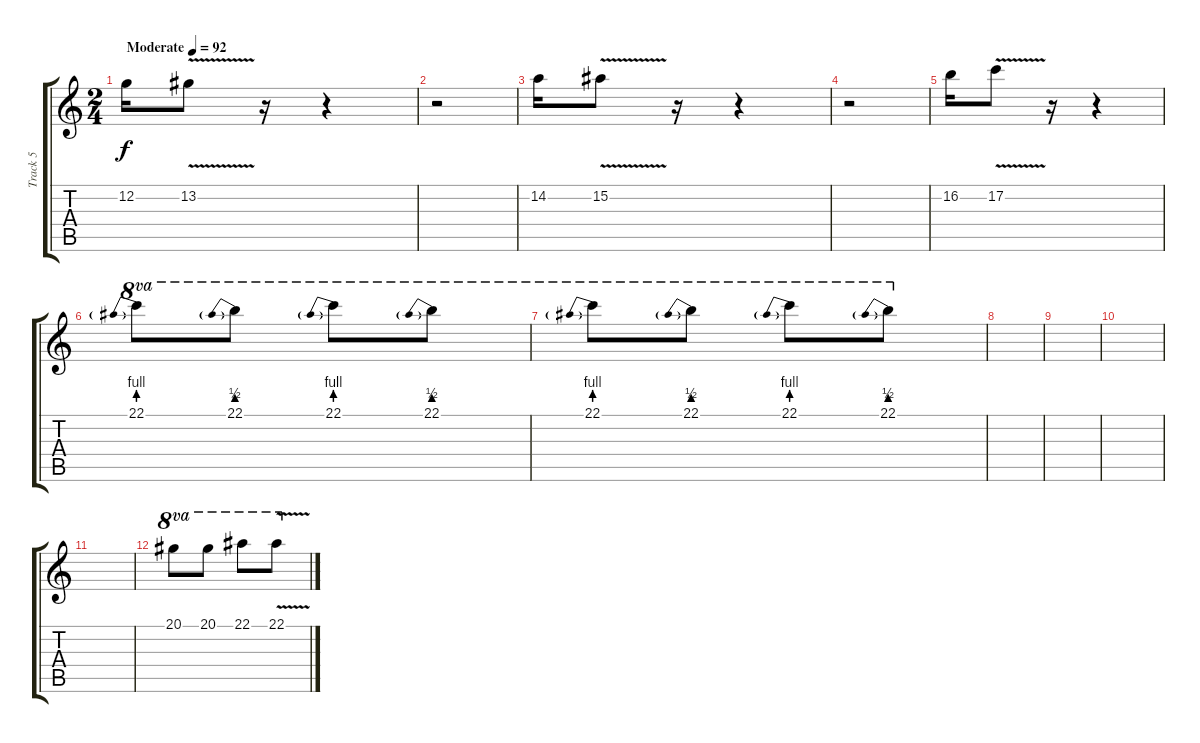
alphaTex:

\track ("Track 5" "Track 5") {instrument distortionguitar}
\staff {score tabs}
\tuning (C4 G3 Eb3 Bb2 F2 C2) {hide}
\ts (2 4)
\tempo (92 "Moderate")
\clef g2
\ks c
12.2.16{dy f instrument distortionguitar} 13.2{v}.8 r.16 r.4 |
r.2 |
14.2.16 15.2{v}.8 r.16 r.4 |
r.2 |
16.2.16 17.2{v}.8 r.16 r.4 |
22.1{be (prebend 0 4 60 4)}.8{ot 8va} 22.1{be (prebend 0 2 60 2)}.8{ot 8va} 22.1{be (prebend 0 4 60 4)}.8{ot 8va} 22.1{be (prebend 0 2 60 2)}.8{ot 8va} |
22.1{be (prebend 0 4 60 4)}.8{ot 8va} 22.1{be (prebend 0 2 60 2)}.8{ot 8va} 22.1{be (prebend 0 4 60 4)}.8{ot 8va} 22.1{be (prebend 0 2 60 2)}.8{ot 8va} |
|
|
|
|
20.1.8{ot 8va} 20.1.8{ot 8va} 22.1.8{ot 8va} 22.1{v}.8{ot 8va}
